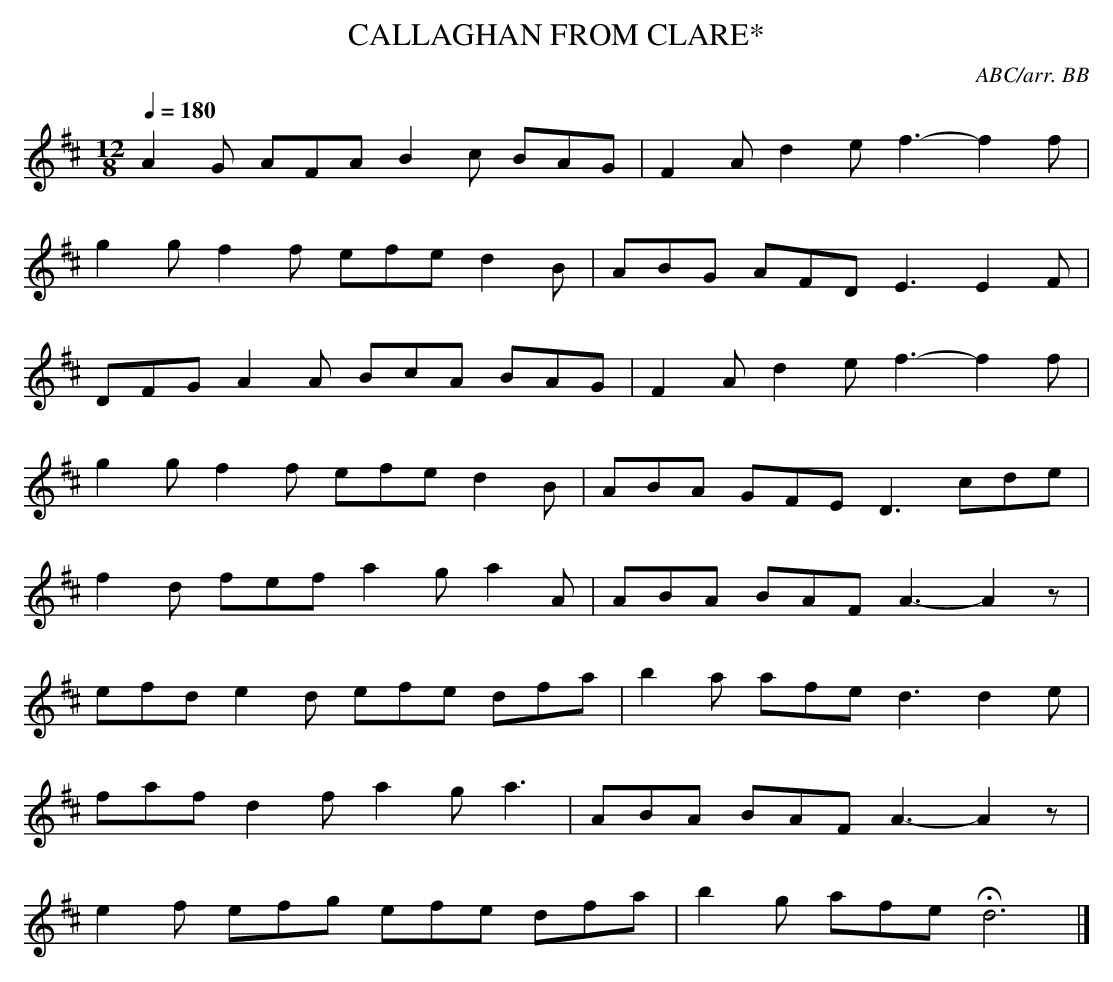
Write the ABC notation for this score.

X:1
T:CALLAGHAN FROM CLARE*
C:ABC/arr. BB
The parts are reversed in CRE.
Q:1/4=180
L:1/8
M:12/8
K:D
A2G AFA B2c BAG|F2A d2e f3-f2f|
g2g f2f efe d2B|ABG AFD E3 E2F|
DFG A2A BcA BAG|F2A d2e f3-f2f|
g2g f2f efe d2B|ABA GFE D3 cde|
f2d fef a2g a2A|ABA BAF A3-A2z|
efd e2d efe dfa|b2a afe d3 d2e|
faf d2f a2g a3|ABA BAF A3-A2z|
e2f efg efe dfa|b2g afe Hd6|]
